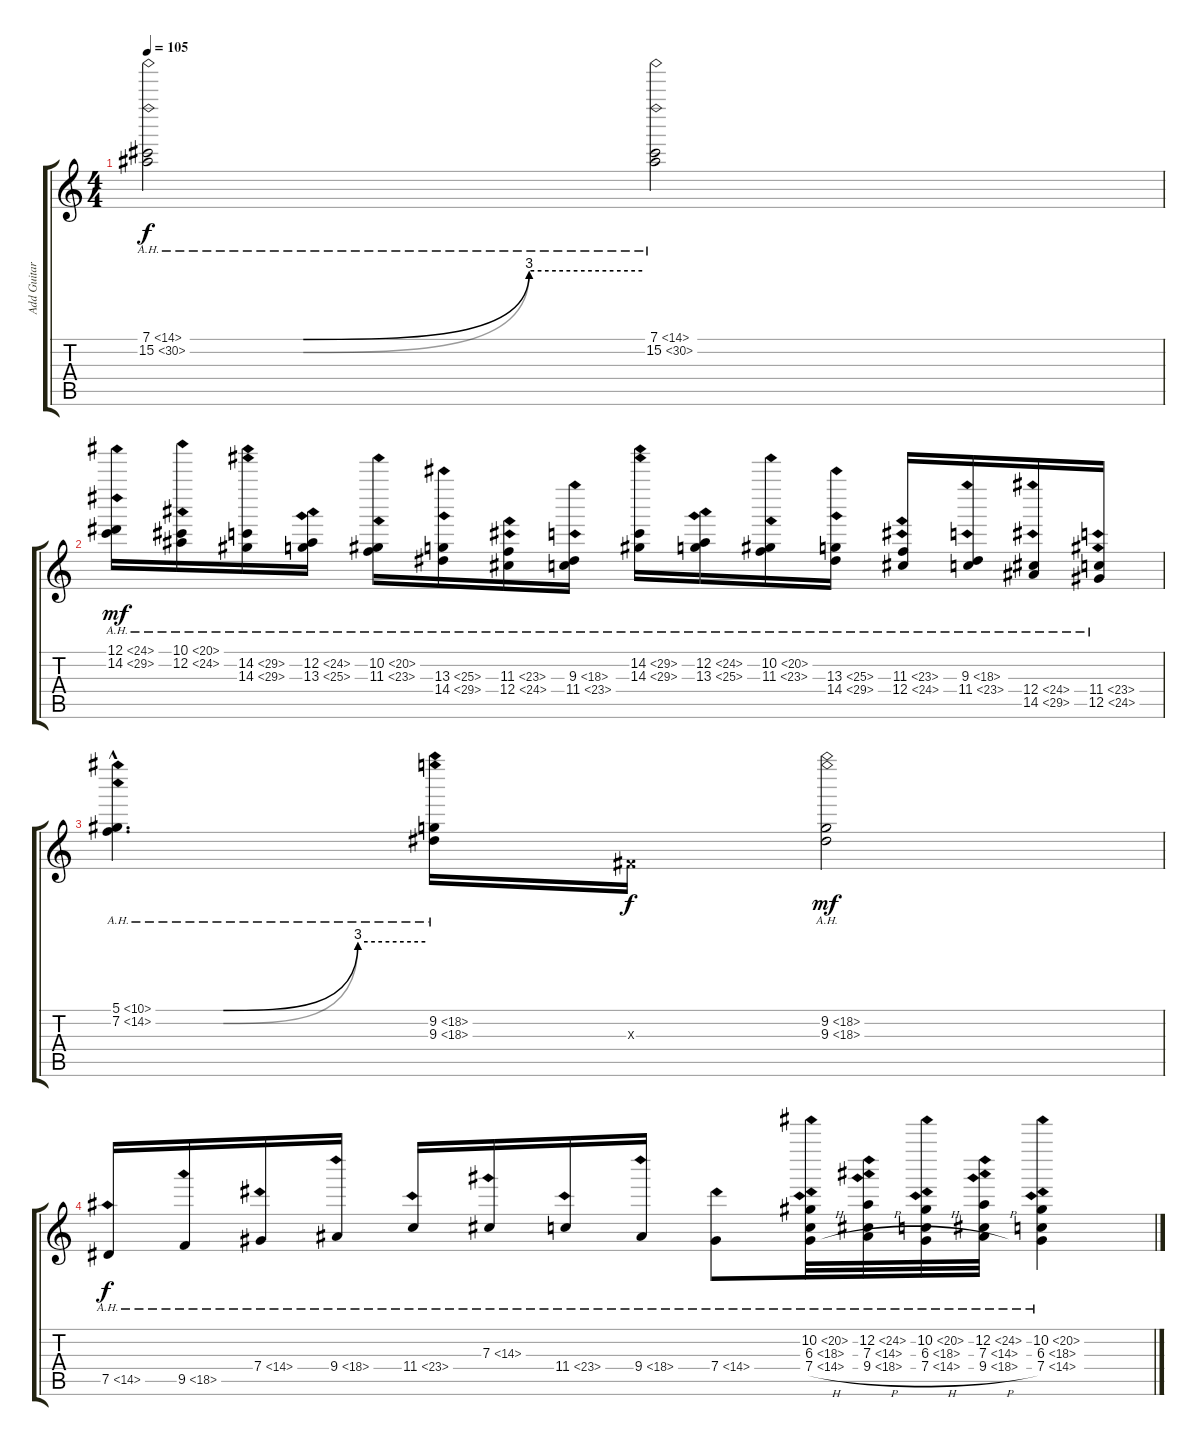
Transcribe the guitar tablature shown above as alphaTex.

\track ("Add Guitar" "Add Guitar") {instrument distortionguitar}
\staff {score tabs}
\tuning (Eb4 Bb3 Gb3 Db3 Ab2 Eb2) {hide}
\ts (4 4)
\tempo 105
\clef g2
\ks c
(7.1{be (custom 0 0 15 0 45 12 60 12) ah 7} 15.2{be (custom 0 0 15 0 45 12 60 12) ah 15}).2{dy f} (7.1{ah 7} 15.2{ah 15}).2 |
(12.1{ah 12} 14.2{ah 15}).16{dy mf} (10.1{ah 10} 12.2{ah 12}).16 (14.2{ah 15} 14.3{ah 15}).16 (12.2{ah 12} 13.3{ah 12}).16 (10.2{ah 10} 11.3{ah 12}).16 (13.3{ah 12} 14.4{ah 15}).16 (11.3{ah 12} 12.4{ah 12}).16 (9.3{ah 9} 11.4{ah 12}).16 (14.2{ah 15} 14.3{ah 15}).16 (12.2{ah 12} 13.3{ah 12}).16 (10.2{ah 10} 11.3{ah 12}).16 (13.3{ah 12} 14.4{ah 15}).16 (11.3{ah 12} 12.4{ah 12}).16 (9.3{ah 9} 11.4{ah 12}).16 (12.4{ah 12} 14.5{ah 15}).16 (11.4{ah 12} 12.5{ah 12}).16 |
(5.1{be (custom 0 0 15 0 45 12 60 12) ah 5 hac} 7.2{be (custom 0 0 15 0 45 12 60 12) ah 7 hac}).4{d} (9.2{ah 9} 9.3{ah 9}).16 0.3{x}.16{dy f} (9.2{ah 9} 9.3{ah 9}).2{dy mf} |
7.5{ah 7}.16{dy f} 9.5{ah 9}.16 7.4{ah 7}.16 9.4{ah 9}.16 11.4{ah 12}.16 7.3{ah 7}.16 11.4{ah 12}.16 9.4{ah 9}.16 7.4{ah 7}.8 (10.2{ah 10} 6.3{ah 12} 7.4{ah 7 h}).32 (12.2{ah 12} 7.3{ah 7} 9.4{ah 9 h}).32 (10.2{ah 10} 6.3{ah 12} 7.4{ah 7 h}).32 (12.2{ah 12} 7.3{ah 7} 9.4{ah 9 h}).32 (10.2{ah 10} 6.3{ah 12} 7.4{ah 7}).4
